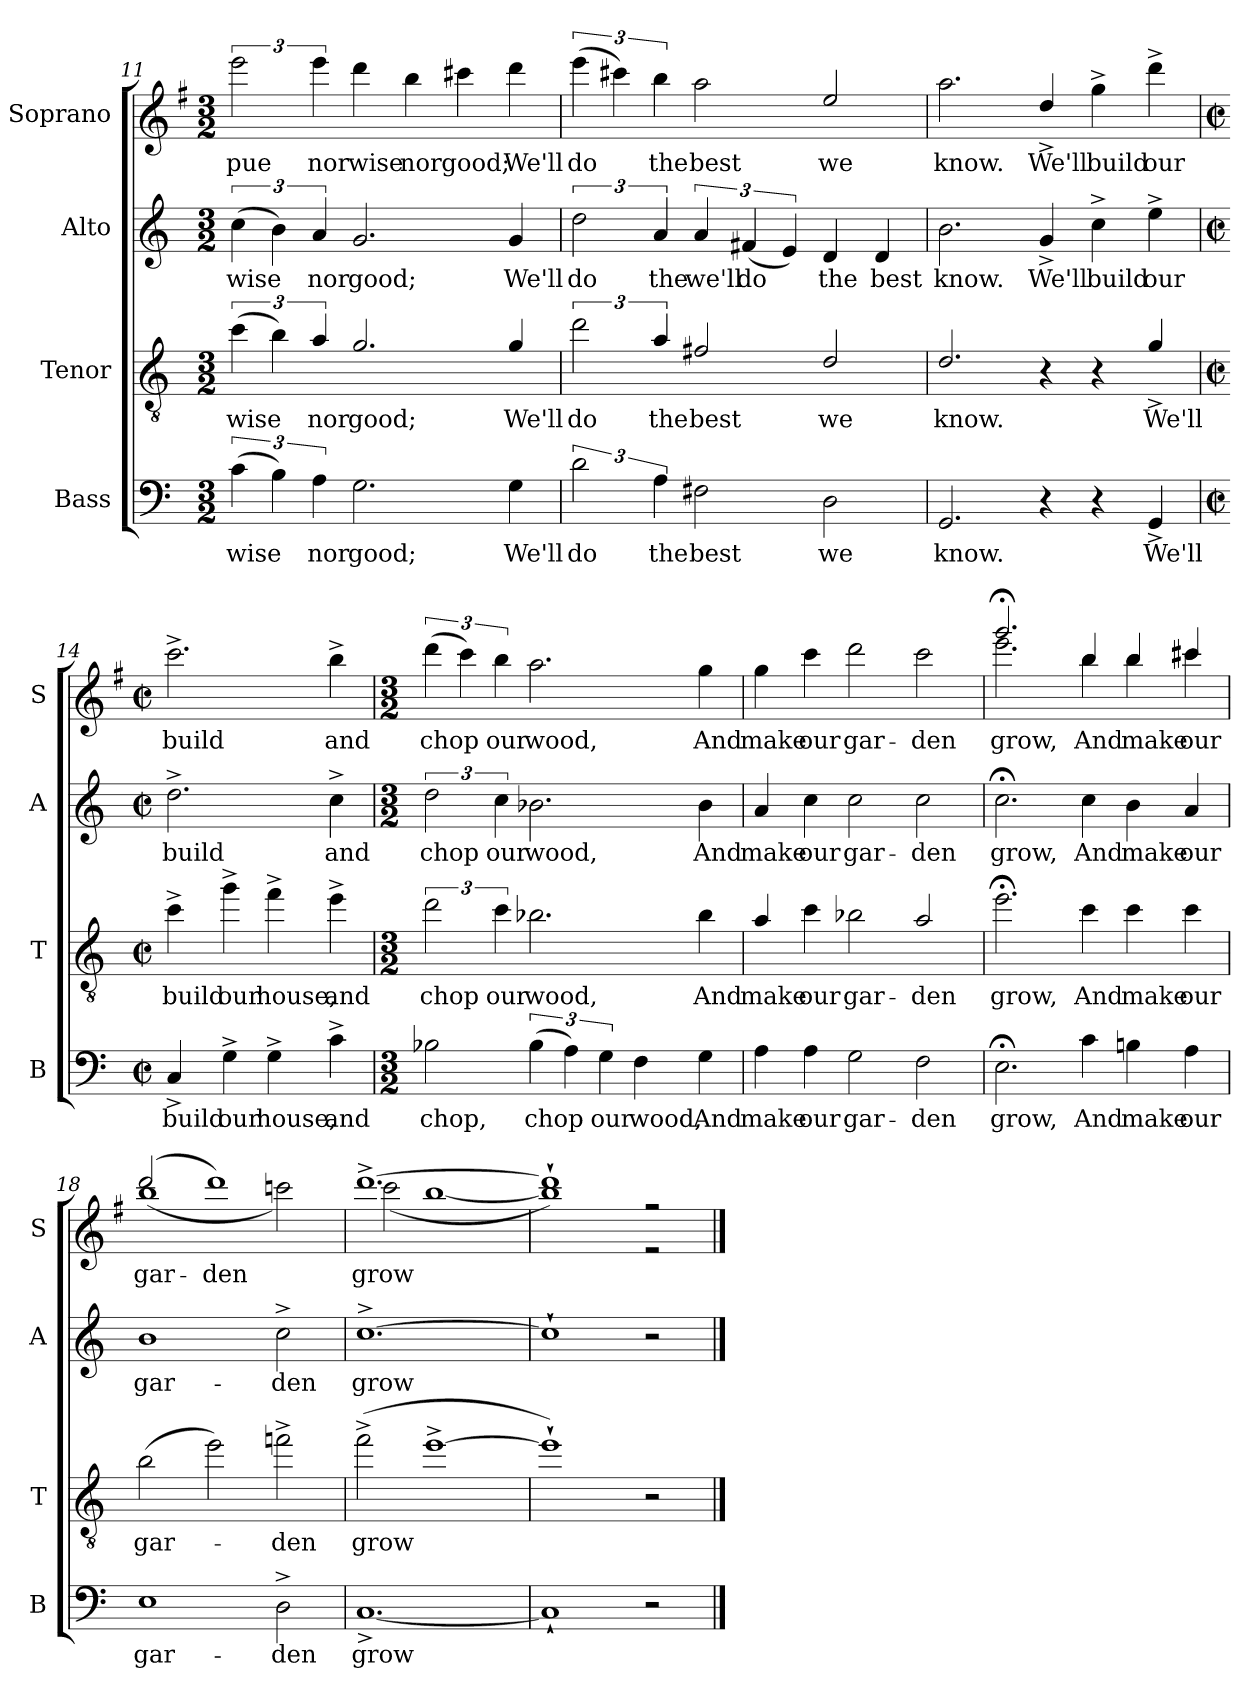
**kern	**text	**kern	**text	**kern	**text	**kern	**text
*part4	*part4	*part3	*part3	*part2	*part2	*part1	*part1
*staff4	*staff4	*staff3	*staff3	*staff2	*staff2	*staff1	*staff1
*I"Bass	*	*I"Tenor	*	*I"Alto	*	*I"Soprano	*
*I'B	*	*I'T	*	*I'A	*	*I'S	*
!!LO:LB:g=z
*clefF4	*	*clefGv2	*	*clefG2	*	*clefG2	*
*	*	*ITrd8c14	*	*	*	*ITrd4c7	*
*k[]	*	*k[]	*	*k[]	*	*k[]	*
*M3/2	*	*M3/2	*	*M3/2	*	*M3/2	*
=11	=11	=11	=11	=11	=11	=11	=11
(6c\	wise	(6c\	wise	(6cc\	wise	3aa\	pue
6B\)	.	6B\)	.	6b\)	.	.	.
6A\	nor	6A/	nor	6a/	nor	6aa\	nor
2.G\	good;	2.G/	good;	2.g/	good;	4gg\	wise
.	.	.	.	.	.	4ee\	nor
.	.	.	.	.	.	4ff#X\	good;
4G\	We'll	4G/	We'll	4g/	We'll	4gg\	We'll
=12	=12	=12	=12	=12	=12	=12	=12
3d\	do	3d\	do	3dd\	do	(6aa\	do
.	.	.	.	.	.	6ff#X\)	.
6A\	the	6A/	the	6a/	the	6ee\	the
2F#X\	best	2F#X/	best	6a/	we'll	2dd\	best
.	.	.	.	(6f#X/	do	.	.
.	.	.	.	6e/)	.	.	.
2D\	we	2D/	we	4d/	the	2a/	we
.	.	.	.	4d/	best	.	.
=13	=13	=13	=13	=13	=13	=13	=13
2.GG/	know.	2.D/	know.	2.b\	know.	2.dd\	know.
4r	.	4r	.	4g^/	We'll	4g^/	We'll
4r	.	4r	.	4cc^\	build	4cc^\	build
4GG^/	We'll	4G^/	We'll	4ee^\	our	4gg^\	our
!!LO:PB:g=z
=14	=14	=14	=14	=14	=14	=14	=14
*M2/2	*	*M2/2	*	*M2/2	*	*M2/2	*
*met(c|)	*	*met(c|)	*	*met(c|)	*	*met(c|)	*
4C^/	build	4c^\	build	2.dd^\	build	2.ff^\	build
4G^\	our	4g^\	our	.	.	.	.
4G^\	house,	4f^\	house,	.	.	.	.
4c^\	and	4e^\	and	4cc^\	and	4ee^\	and
=15	=15	=15	=15	=15	=15	=15	=15
*M3/2	*	*M3/2	*	*M3/2	*	*M3/2	*
2B-X\	chop,	3d\	chop	3dd\	chop	(6gg\	chop
.	.	.	.	.	.	6ff\)	.
.	.	6c\	our	6cc\	our	6ee\	our
(6B-\	chop	2.B-X\	wood,	2.b-X\	wood,	2.dd\	wood,
6A\)	.	.	.	.	.	.	.
6G\	our	.	.	.	.	.	.
4F\	wood,	.	.	.	.	.	.
4G\	And	4B-\	And	4b-\	And	4cc\	And
=16	=16	=16	=16	=16	=16	=16	=16
4A\	make	4A/	make	4a/	make	4cc\	make
4A\	our	4c\	our	4cc\	our	4ff\	our
2G\	gar-	2B-X\	gar-	2cc\	gar-	2gg\	gar-
2F\	-den	2A/	-den	2cc\	-den	2ff\	-den
!!LO:LB:g=z
=17	=17	=17	=17	=17	=17	=17	=17
*	*	*	*	*	*	*^	*
2.E;<\	grow,	2.e;<\	grow,	2.cc;<\	grow,	2.ccc;</	2.aa\	grow,
4c\	And	4c\	And	4cc\	And	4ee/	4ee\	And
4Bn\	make	4c\	make	4b\	make	4ee/	4ee\	make
4A\	our	4c\	our	4a/	our	4ff#X/	4ff#X\	our
=18	=18	=18	=18	=18	=18	=18	=18	=18
1E	gar-	(2B\	gar-	1b	gar-	(2gg/	(1ee	gar-
.	.	2e\)	.	.	.	1gg)	.	-den
2D^\	-den	2fn^\	-den	2cc^\	-den	.	2ffn\)	.
=19	=19	=19	=19	=19	=19	=19	=19	=19
[1.C^	grow	(2f^\	grow	[1.cc^	grow	[1.gg^	(2ff\	grow
.	.	[1e^	.	.	.	.	[1ee	.
=20	=20	=20	=20	=20	=20	=20	=20	=20
1C`]	.	1e`])	.	1cc`]	.	1gg`]	1ee])	.
2r	.	2r	.	2r	.	2re	2rff	.
*	*	*	*	*	*	*v	*v	*
==	==	==	==	==	==	==	==
*-	*-	*-	*-	*-	*-	*-	*-
